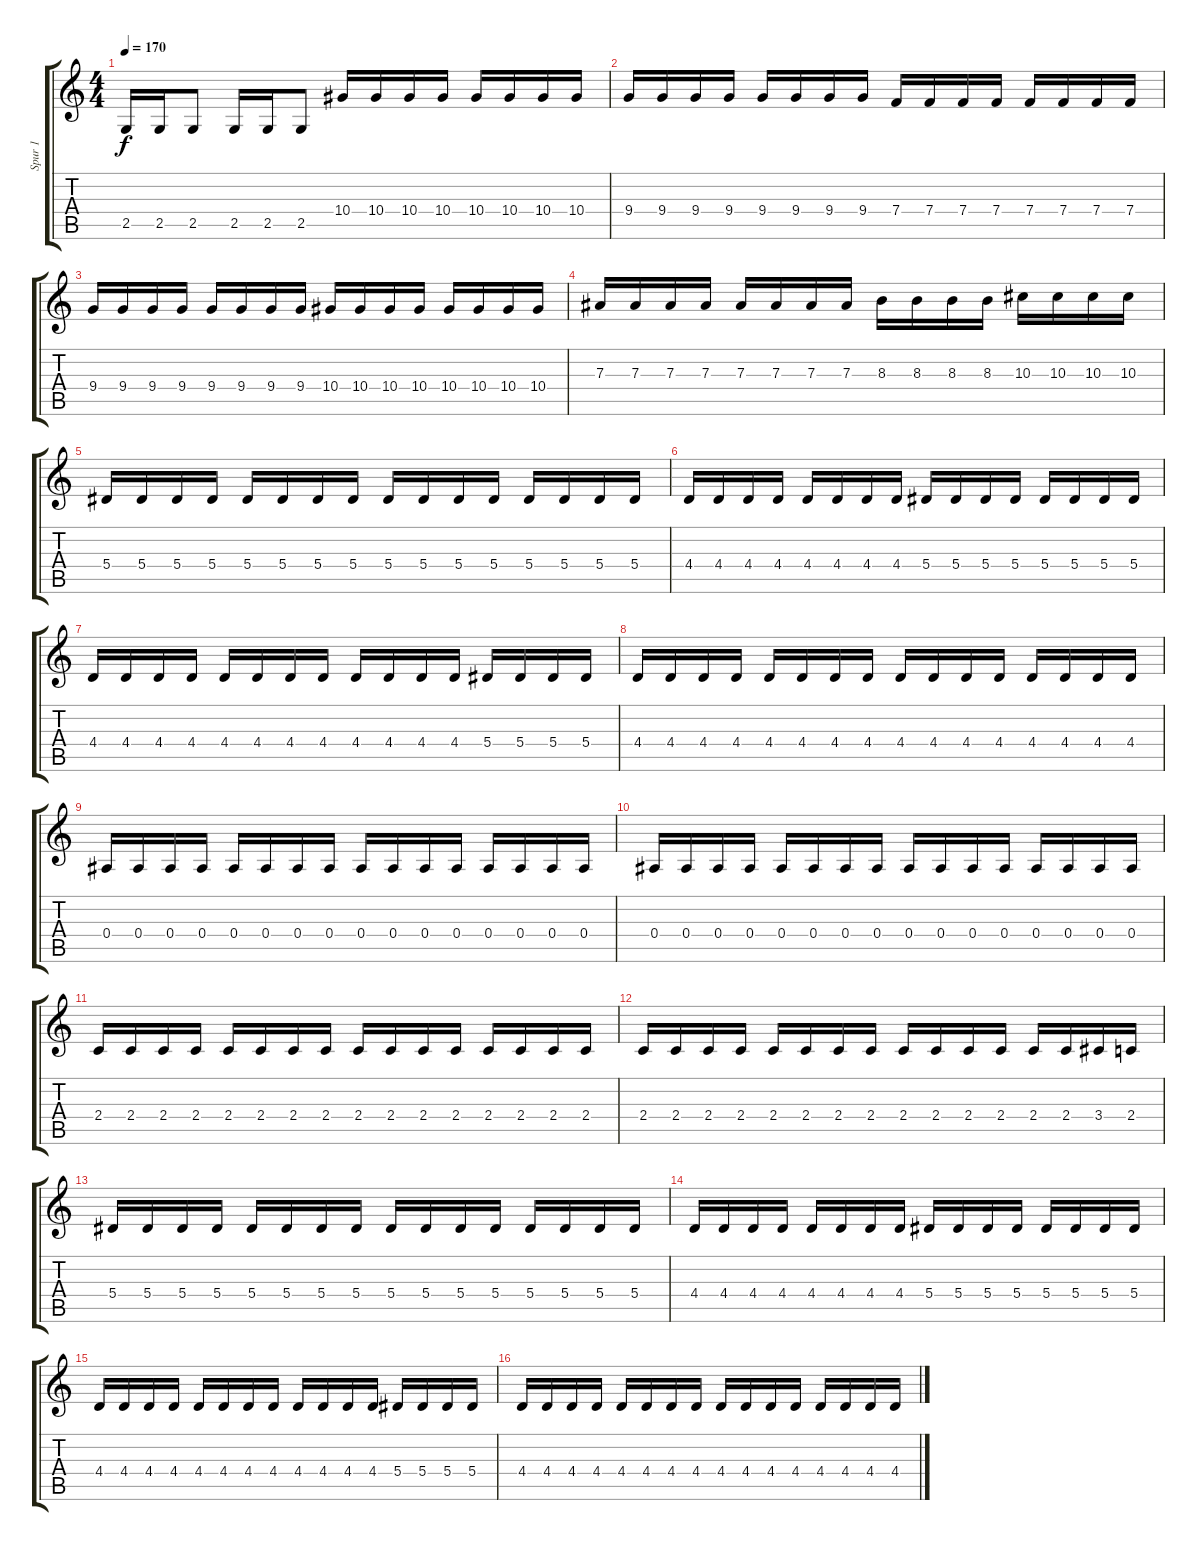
\track ("Spur 1" "Spur 1") {solo instrument distortionguitar}
\staff {score tabs}
\tuning (C4 G3 Eb3 Bb2 F2 C2) {hide}
\ts (4 4)
\tempo 170
\clef g2
\ks c
2.5.16{dy f} 2.5.16 2.5.8 2.5.16 2.5.16 2.5.8 10.4.16 10.4.16 10.4.16 10.4.16 10.4.16 10.4.16 10.4.16 10.4.16 |
9.4.16 9.4.16 9.4.16 9.4.16 9.4.16 9.4.16 9.4.16 9.4.16 7.4.16 7.4.16 7.4.16 7.4.16 7.4.16 7.4.16 7.4.16 7.4.16 |
9.4.16 9.4.16 9.4.16 9.4.16 9.4.16 9.4.16 9.4.16 9.4.16 10.4.16 10.4.16 10.4.16 10.4.16 10.4.16 10.4.16 10.4.16 10.4.16 |
7.3.16 7.3.16 7.3.16 7.3.16 7.3.16 7.3.16 7.3.16 7.3.16 8.3.16 8.3.16 8.3.16 8.3.16 10.3.16 10.3.16 10.3.16 10.3.16 |
5.4.16 5.4.16 5.4.16 5.4.16 5.4.16 5.4.16 5.4.16 5.4.16 5.4.16 5.4.16 5.4.16 5.4.16 5.4.16 5.4.16 5.4.16 5.4.16 |
4.4.16 4.4.16 4.4.16 4.4.16 4.4.16 4.4.16 4.4.16 4.4.16 5.4.16 5.4.16 5.4.16 5.4.16 5.4.16 5.4.16 5.4.16 5.4.16 |
4.4.16 4.4.16 4.4.16 4.4.16 4.4.16 4.4.16 4.4.16 4.4.16 4.4.16 4.4.16 4.4.16 4.4.16 5.4.16 5.4.16 5.4.16 5.4.16 |
4.4.16 4.4.16 4.4.16 4.4.16 4.4.16 4.4.16 4.4.16 4.4.16 4.4.16 4.4.16 4.4.16 4.4.16 4.4.16 4.4.16 4.4.16 4.4.16 |
0.4.16 0.4.16 0.4.16 0.4.16 0.4.16 0.4.16 0.4.16 0.4.16 0.4.16 0.4.16 0.4.16 0.4.16 0.4.16 0.4.16 0.4.16 0.4.16 |
0.4.16 0.4.16 0.4.16 0.4.16 0.4.16 0.4.16 0.4.16 0.4.16 0.4.16 0.4.16 0.4.16 0.4.16 0.4.16 0.4.16 0.4.16 0.4.16 |
2.4.16 2.4.16 2.4.16 2.4.16 2.4.16 2.4.16 2.4.16 2.4.16 2.4.16 2.4.16 2.4.16 2.4.16 2.4.16 2.4.16 2.4.16 2.4.16 |
2.4.16 2.4.16 2.4.16 2.4.16 2.4.16 2.4.16 2.4.16 2.4.16 2.4.16 2.4.16 2.4.16 2.4.16 2.4.16 2.4.16 3.4.16 2.4.16 |
5.4.16 5.4.16 5.4.16 5.4.16 5.4.16 5.4.16 5.4.16 5.4.16 5.4.16 5.4.16 5.4.16 5.4.16 5.4.16 5.4.16 5.4.16 5.4.16 |
4.4.16 4.4.16 4.4.16 4.4.16 4.4.16 4.4.16 4.4.16 4.4.16 5.4.16 5.4.16 5.4.16 5.4.16 5.4.16 5.4.16 5.4.16 5.4.16 |
4.4.16 4.4.16 4.4.16 4.4.16 4.4.16 4.4.16 4.4.16 4.4.16 4.4.16 4.4.16 4.4.16 4.4.16 5.4.16 5.4.16 5.4.16 5.4.16 |
4.4.16 4.4.16 4.4.16 4.4.16 4.4.16 4.4.16 4.4.16 4.4.16 4.4.16 4.4.16 4.4.16 4.4.16 4.4.16 4.4.16 4.4.16 4.4.16
